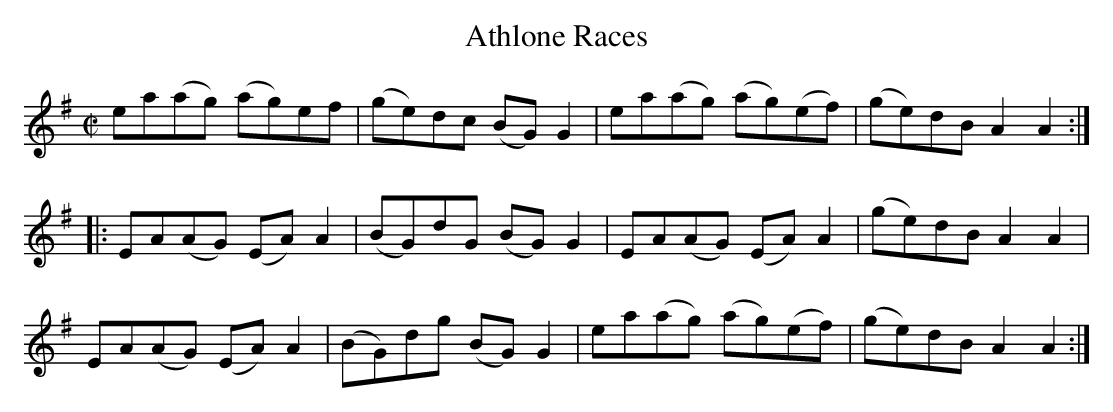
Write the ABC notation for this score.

X:1
T:Athlone Races
M:C|
L:1/8
K:Ador
ea(ag) (ag)ef|(ge)dc (BG) G2|ea(ag) (ag)(ef)|(ge)dB A2A2:|
|:EA(AG) (EA)A2|(BG)dG (BG)G2|EA(AG) (EA)A2|(ge)dB A2A2|
EA(AG) (EA)A2|(BG)dg (BG)G2|ea(ag) (ag)(ef)|(ge)dB A2A2:|]
